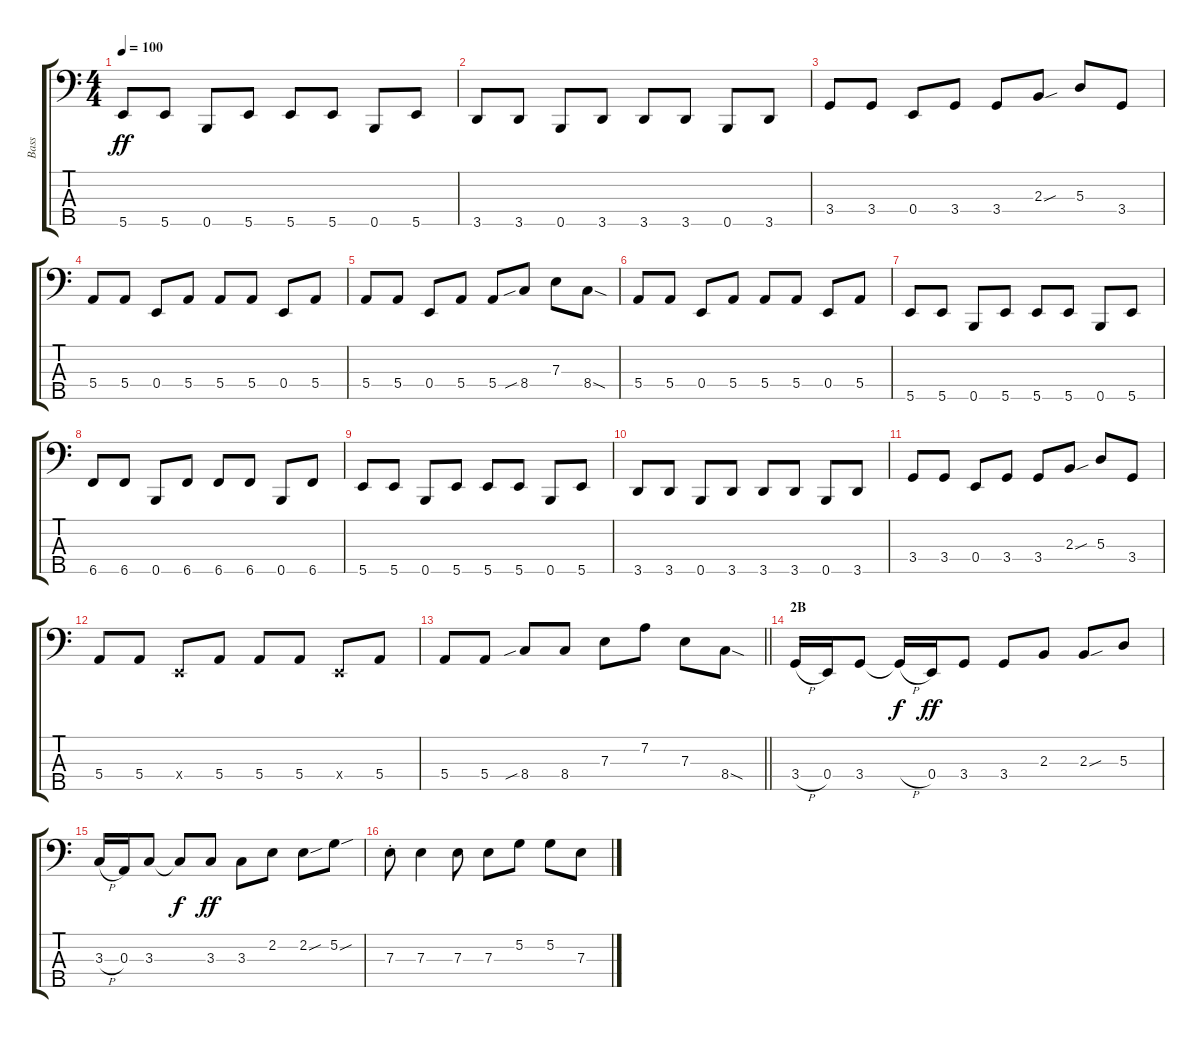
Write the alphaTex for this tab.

\track ("Bass" "Bass") {instrument electricbasspick}
\staff {score tabs}
\tuning (G2 D2 A1 E1 B0) {hide}
\ts (4 4)
\tempo 100
\clef f4
\ks c
5.5.8{dy ff} 5.5.8 0.5.8 5.5.8 5.5.8 5.5.8 0.5.8 5.5.8 |
3.5.8 3.5.8 0.5.8 3.5.8 3.5.8 3.5.8 0.5.8 3.5.8 |
3.4.8 3.4.8 0.4.8 3.4.8 3.4.8 2.3{sou}.8 5.3.8 3.4.8 |
5.4.8 5.4.8 0.4.8 5.4.8 5.4.8 5.4.8 0.4.8 5.4.8 |
5.4.8 5.4.8 0.4.8 5.4.8 5.4.8 8.4{sib}.8 7.3.8 8.4{sod}.8 |
5.4.8 5.4.8 0.4.8 5.4.8 5.4.8 5.4.8 0.4.8 5.4.8 |
5.5.8 5.5.8 0.5.8 5.5.8 5.5.8 5.5.8 0.5.8 5.5.8 |
6.5.8 6.5.8 0.5.8 6.5.8 6.5.8 6.5.8 0.5.8 6.5.8 |
5.5.8 5.5.8 0.5.8 5.5.8 5.5.8 5.5.8 0.5.8 5.5.8 |
3.5.8 3.5.8 0.5.8 3.5.8 3.5.8 3.5.8 0.5.8 3.5.8 |
3.4.8 3.4.8 0.4.8 3.4.8 3.4.8 2.3{sou}.8 5.3.8 3.4.8 |
5.4.8 5.4.8 0.4{x}.8 5.4.8 5.4.8 5.4.8 0.4{x}.8 5.4.8 |
\barLineRight lightlight
5.4.8 5.4.8 8.4{sib}.8 8.4.8 7.3.8 7.2.8 7.3.8 8.4{sod}.8 |
\section ("" "2B")
3.4{h}.16 0.4.16 3.4.8 3.4{h t}.16{dy f} 0.4.16{dy ff} 3.4.8 3.4.8 2.3.8 2.3{sou}.8 5.3.8 |
3.3{h}.16 0.3.16 3.3.8 3.3{t}.8{dy f} 3.3.8{dy ff} 3.3.8 2.2.8 2.2{sou}.8 5.2{sou}.8 |
7.3{st}.8 7.3.4 7.3.8 7.3.8 5.2.8 5.2.8 7.3.8
